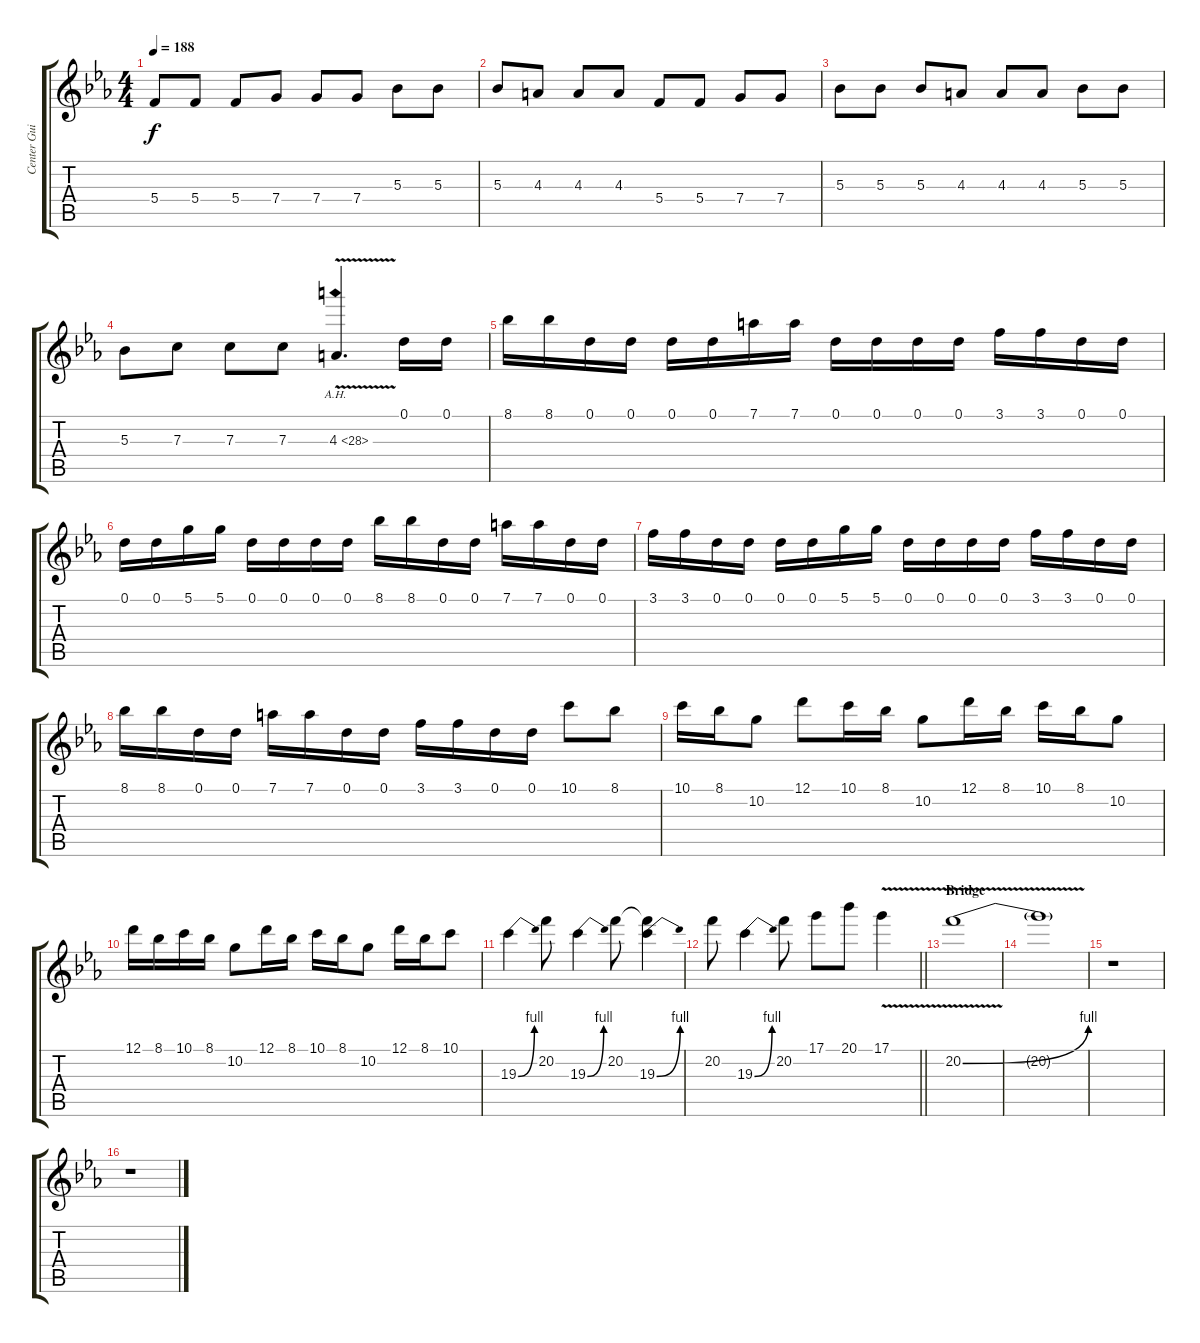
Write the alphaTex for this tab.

\track ("Center Guitar" "Center Gui") {instrument overdrivenguitar}
\staff {score tabs}
\tuning (D4 A3 F3 C3 G2 C2) {hide}
\ts (4 4)
\tempo 188
\clef g2
\ks eb
5.4.8{dy f} 5.4.8 5.4.8 7.4.8 7.4.8 7.4.8 5.3.8 5.3.8 |
5.3.8 4.3.8 4.3.8 4.3.8 5.4.8 5.4.8 7.4.8 7.4.8 |
5.3.8 5.3.8 5.3.8 4.3.8 4.3.8 4.3.8 5.3.8 5.3.8 |
5.3.8 7.3.8 7.3.8 7.3.8 4.3{ah 24 v}.4{d} 0.1.16 0.1.16 |
8.1.16 8.1.16 0.1.16 0.1.16 0.1.16 0.1.16 7.1.16 7.1.16 0.1.16 0.1.16 0.1.16 0.1.16 3.1.16 3.1.16 0.1.16 0.1.16 |
0.1.16 0.1.16 5.1.16 5.1.16 0.1.16 0.1.16 0.1.16 0.1.16 8.1.16 8.1.16 0.1.16 0.1.16 7.1.16 7.1.16 0.1.16 0.1.16 |
3.1.16 3.1.16 0.1.16 0.1.16 0.1.16 0.1.16 5.1.16 5.1.16 0.1.16 0.1.16 0.1.16 0.1.16 3.1.16 3.1.16 0.1.16 0.1.16 |
8.1.16 8.1.16 0.1.16 0.1.16 7.1.16 7.1.16 0.1.16 0.1.16 3.1.16 3.1.16 0.1.16 0.1.16 10.1.8 8.1.8 |
10.1.16 8.1.16 10.2.8 12.1.8 10.1.16 8.1.16 10.2.8 12.1.16 8.1.16 10.1.16 8.1.16 10.2.8 |
12.1.16 8.1.16 10.1.16 8.1.16 10.2.8 12.1.16 8.1.16 10.1.16 8.1.16 10.2.8 12.1.16 8.1.16 10.1.8 |
19.3{be (bend 0 0 60 4)}.4 20.2.8 19.3{be (bend 0 0 60 4)}.4 20.2.8 (20.2{t} 19.3{be (bend 0 0 60 4)}).4 |
\barLineRight lightlight
20.2.8 19.3{be (bend 0 0 60 4)}.4 20.2.8 17.1.8 20.1.8 17.1{v}.4 |
\section ("" "Bridge")
20.2{be (bend 0 0 60 4) v}.1{volume 11 balance 12} |
20.2{t}.1 |
r.1 |
r.1
